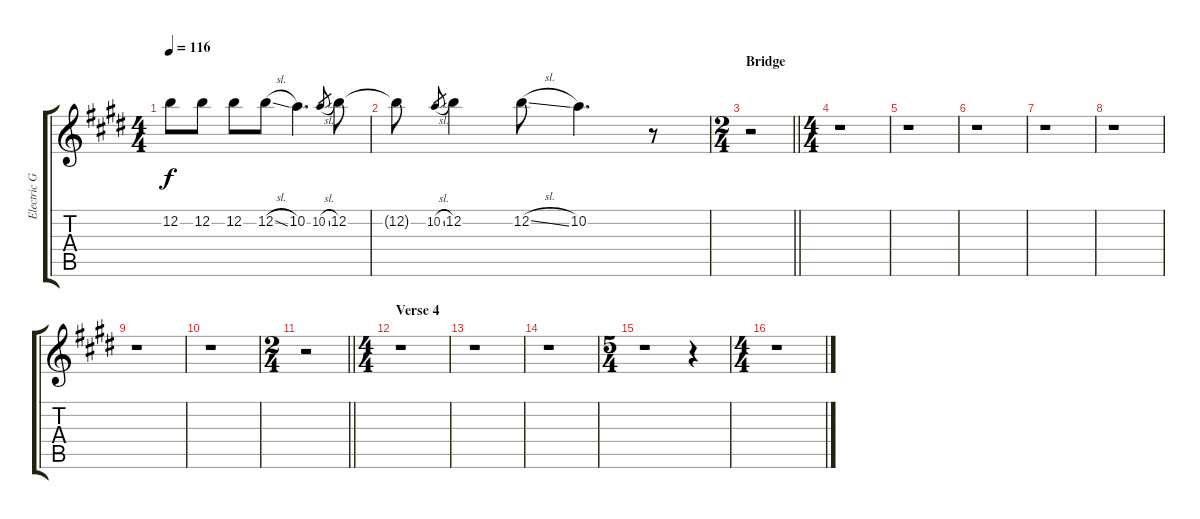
\track ("Electric Guitar 3" "Electric G") {instrument overdrivenguitar}
\staff {score tabs}
\tuning (E4 B3 G3 D3 A2 E2) {hide}
\ts (4 4)
\tempo 116
\clef g2
\ks e
12.2.8{dy f} 12.2.8 12.2.8 12.2{sl}.8 10.2.4{d} 10.2{sl}.8{gr} 12.2.8 |
\ks c#minor
12.2{t}.8 10.2{sl}.8{gr} 12.2.4 12.2{sl}.8 10.2.4{d} r.8 |
\ts (2 4)
\section ("" "Bridge")
\barLineRight lightlight
r.2 |
\ts (4 4)
\ks e
r.1 |
\ks c#minor
r.1 |
r.1 |
\ks e
r.1 |
\ks c#minor
r.1 |
r.1 |
\ks e
r.1 |
\ts (2 4)
\barLineRight lightlight
\ks c#minor
r.2 |
\ts (4 4)
\section ("" "Verse 4")
r.1 |
\ks e
r.1 |
\ks c#minor
r.1 |
\ts (5 4)
r.1 r.4 |
\ts (4 4)
\ks e
r.1
